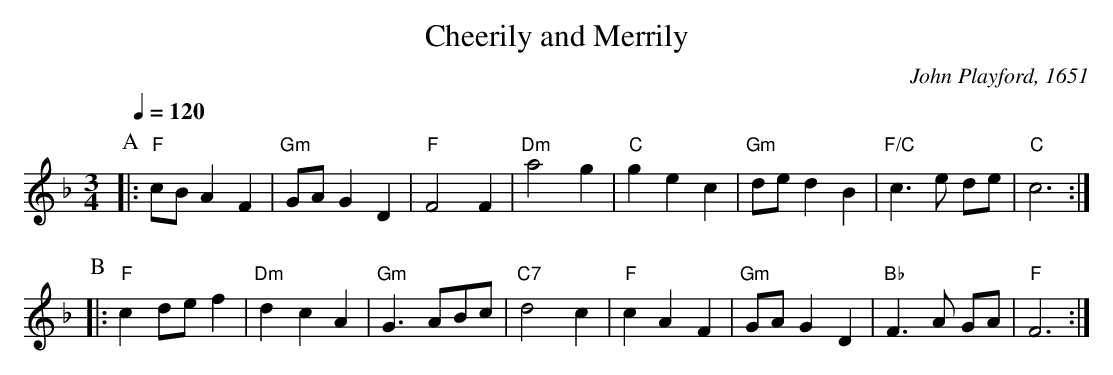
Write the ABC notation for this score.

X:1
T:Cheerily and Merrily
M:3/4
L:1/4
Q:1/4=120
C:John Playford, 1651
K:F
P:A
|: "F"c/B/AF | "Gm"G/A/GD | "F"F2 F | "Dm"a2 g |\
"C"gec | "Gm"d/e/dB | "F/C"c3/e/ d/e/ | "C"c3 :|
P:B
|: "F"cd/e/f | "Dm"dcA | "Gm"G3/A/B/c/ | "C7"d2 c |\
"F"cAF | "Gm"G/A/GD | "Bb"F3/A/ G/A/ | "F"F3 :|
